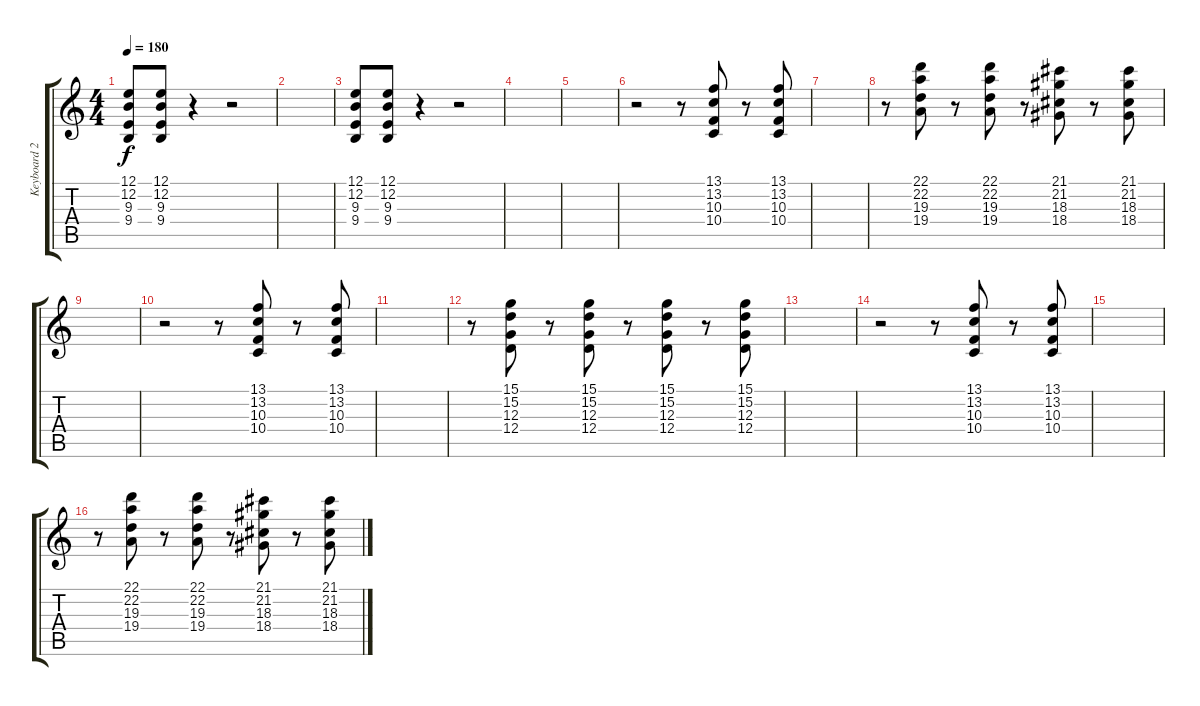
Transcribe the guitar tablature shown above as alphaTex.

\track ("Keyboard 2" "Keyboard 2") {instrument stringensemble1}
\staff {score tabs}
\tuning (E4 B3 G3 D3 A2 E2) {hide}
\ts (4 4)
\tempo 180
\clef g2
\ks c
(12.1 12.2 9.3 9.4).8{dy f} (12.1 12.2 9.3 9.4).8 r.4 r.2 |
|
(12.1 12.2 9.3 9.4).8 (12.1 12.2 9.3 9.4).8 r.4 r.2 |
|
|
r.2 r.8 (13.1 13.2 10.3 10.4).8 r.8 (13.1 13.2 10.3 10.4).8 |
|
r.8 (22.1 22.2 19.3 19.4).8 r.8 (22.1 22.2 19.3 19.4).8 r.8 (21.1 21.2 18.3 18.4).8 r.8 (21.1 21.2 18.3 18.4).8 |
|
r.2 r.8 (13.1 13.2 10.3 10.4).8 r.8 (13.1 13.2 10.3 10.4).8 |
|
r.8 (15.1 15.2 12.3 12.4).8 r.8 (15.1 15.2 12.3 12.4).8 r.8 (15.1 15.2 12.3 12.4).8 r.8 (15.1 15.2 12.3 12.4).8 |
|
r.2 r.8 (13.1 13.2 10.3 10.4).8 r.8 (13.1 13.2 10.3 10.4).8 |
|
r.8 (22.1 22.2 19.3 19.4).8 r.8 (22.1 22.2 19.3 19.4).8 r.8 (21.1 21.2 18.3 18.4).8 r.8 (21.1 21.2 18.3 18.4).8
